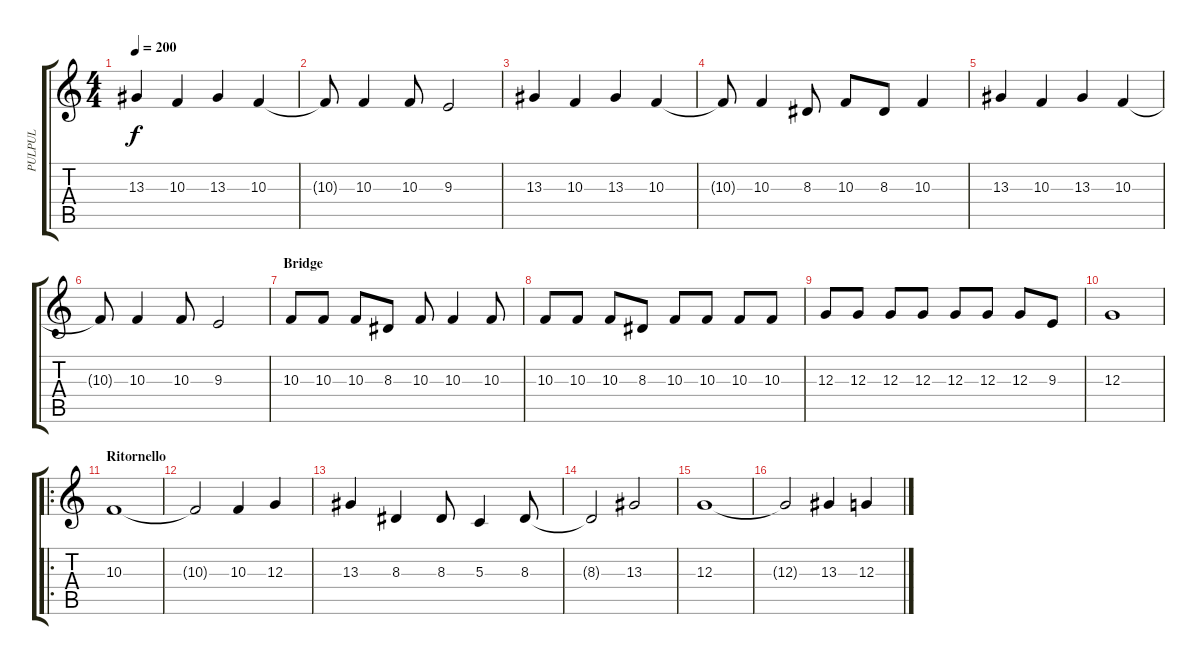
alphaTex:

\track ("PULPUL" "PULPUL") {instrument cello}
\staff {score tabs}
\tuning (E4 B3 G3 D3 A2 E2) {hide}
\ts (4 4)
\tempo 200
\clef g2
\ks c
13.3.4{dy f} 10.3.4 13.3.4 10.3.4 |
10.3{t}.8 10.3.4 10.3.8 9.3.2 |
13.3.4 10.3.4 13.3.4 10.3.4 |
10.3{t}.8 10.3.4 8.3.8 10.3.8 8.3.8 10.3.4 |
13.3.4 10.3.4 13.3.4 10.3.4 |
10.3{t}.8 10.3.4 10.3.8 9.3.2 |
\section ("" "Bridge")
10.3.8 10.3.8 10.3.8 8.3.8 10.3.8 10.3.4 10.3.8 |
10.3.8 10.3.8 10.3.8 8.3.8 10.3.8 10.3.8 10.3.8 10.3.8 |
12.3.8 12.3.8 12.3.8 12.3.8 12.3.8 12.3.8 12.3.8 9.3.8 |
12.3.1 |
\ro
\section ("" "Ritornello")
10.3.1 |
10.3{t}.2 10.3.4 12.3.4 |
13.3.4 8.3.4 8.3.8 5.3.4 8.3.8 |
8.3{t}.2 13.3.2 |
12.3.1 |
12.3{t}.2 13.3.4 12.3.4
